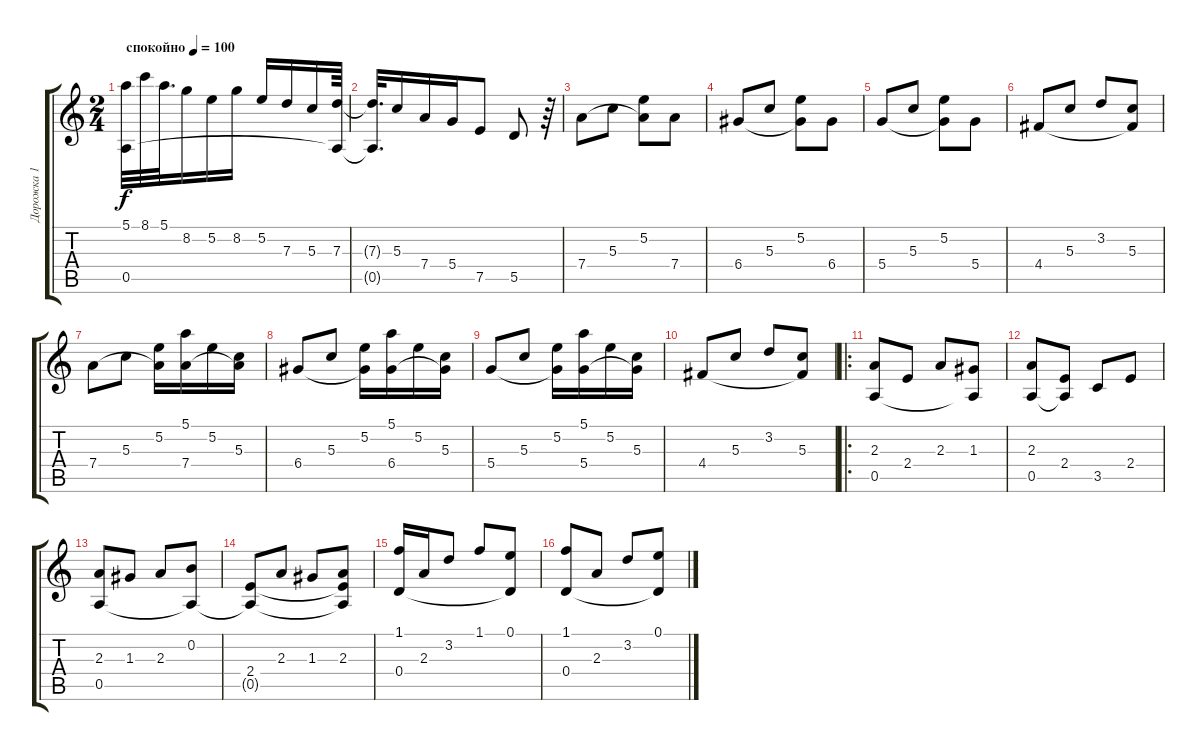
\track ("Дорожка 1" "Дорожка 1") {instrument acousticguitarnylon}
\staff {score tabs}
\tuning (E4 B3 G3 D3 A2 E2) {hide}
\ts (2 4)
\tempo (100 "спокойно")
\clef g2
\ks aminor
(5.1 0.5).32{dy f instrument acousticguitarnylon} 8.1.32 5.1.32{d} 8.2.16 5.2.16 8.2.16 5.2.16 7.3.16 5.3.16 (7.3 0.5{t}).64 |
(7.3{t} 0.5{t}).32{d} 5.3.16 7.4.16 5.4.16 7.5.8 5.5.8 r.64 |
7.4.8 5.3.8 (5.2 7.4{t}).8 7.4.8 |
6.4.8 5.3.8 (5.2 6.4{t}).8 6.4.8 |
5.4.8 5.3.8 (5.2 5.4{t}).8 5.4.8 |
4.4.8 5.3.8 3.2.8 (5.3 4.4{t}).8 |
7.4.8 5.3.8 (5.2 7.4{t}).16 (5.1 7.4).16 5.2.16 (5.3 7.4{t}).16 |
6.4.8 5.3.8 (5.2 6.4{t}).16 (5.1 6.4).16 5.2.16 (5.3 6.4{t}).16 |
5.4.8 5.3.8 (5.2 5.4{t}).16 (5.1 5.4).16 5.2.16 (5.3 5.4{t}).16 |
4.4.8 5.3.8 3.2.8 (5.3 4.4{t}).8 |
\ro
(2.3 0.5).8 2.4.8 2.3.8 (1.3 0.5{t}).8 |
(2.3 0.5).8 (2.4 0.5{t}).8 3.5.8 2.4.8 |
(2.3 0.5).8 1.3.8 2.3.8 (0.2 0.5{t}).8 |
(2.4 0.5{t}).8 2.3.8 1.3.8 (2.3 2.4{t} 0.5{t}).8 |
(1.1 0.4).16 2.3.16 3.2.8 1.1.8 (0.1 0.4{t}).8 |
(1.1 0.4).8 2.3.8 3.2.8 (0.1 0.4{t}).8
